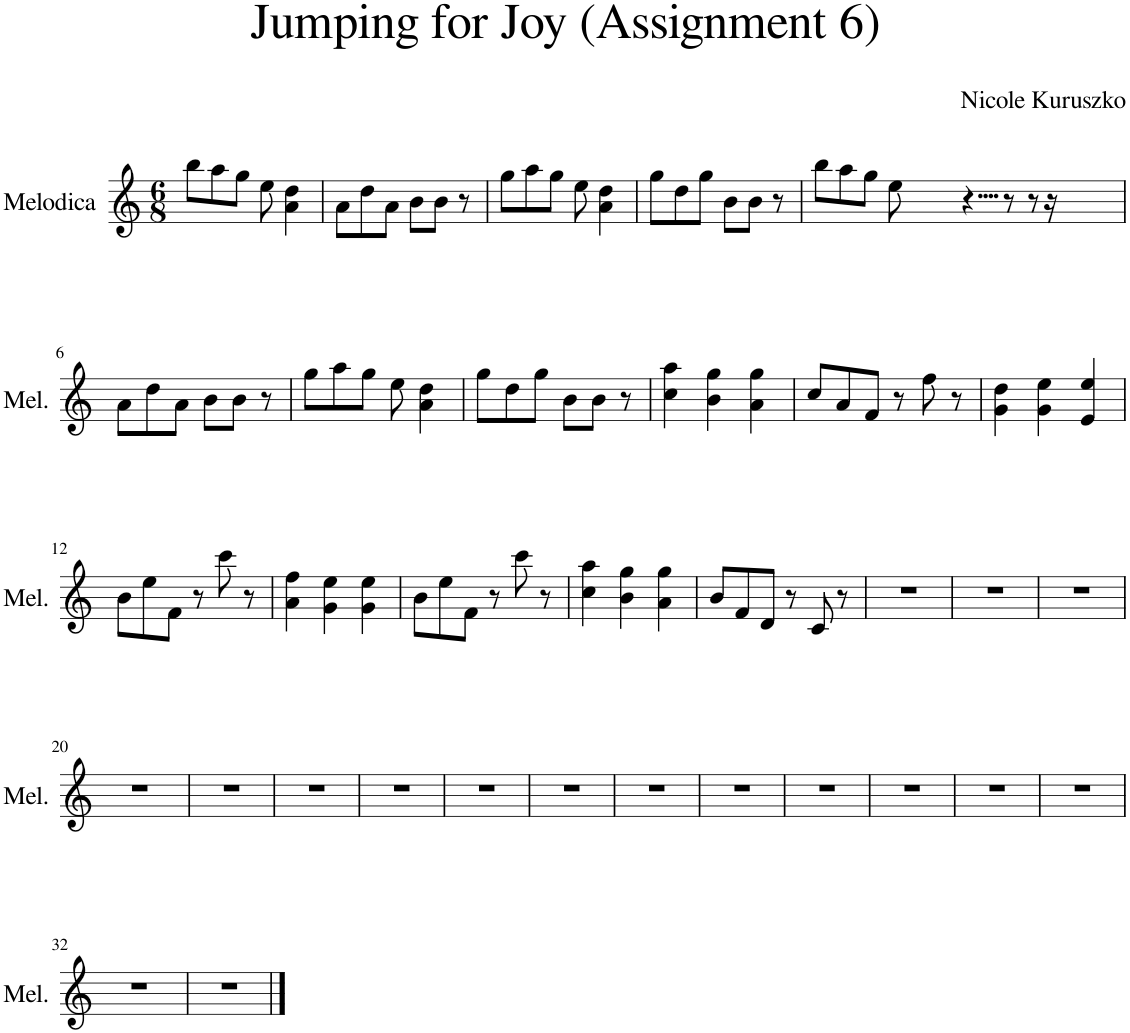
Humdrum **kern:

**kern
*part1
*staff1
*I"Melodica
*I'Mel.
*clefG2
*k[]
*M6/8
=1
8bb\L
8aa\
8gg\J
8ee\
4a\ 4dd\
=2
8a\L
8dd\
8a\J
8b\L
8b\J
8r
=3
8gg\L
8aa\
8gg\J
8ee\
4a\ 4dd\
=4
8gg\L
8dd\
8gg\J
8b\L
8b\J
8r
=5
8bb\L
8aa\
8gg\J
8ee\
16%5r
8r
8r
16r
!!LO:LB:g=z
=6
8a\L
64%11r
8dd\
8a\J
8b\L
8b\J
8r
=7
8gg\L
8aa\
8gg\J
8ee\
4a\ 4dd\
=8
8gg\L
8dd\
8gg\J
8b\L
8b\J
8r
=9
4cc\ 4aa\
4b\ 4gg\
4a\ 4gg\
=10
8cc/L
8a/
8f/J
8r
8ff\
8r
=11
4g\ 4dd\
4g\ 4ee\
4e/ 4ee/
!!LO:LB:g=z
=12
8b\L
8ee\
8f\J
8r
8ccc\
8r
=13
4a\ 4ff\
4g\ 4ee\
4g\ 4ee\
=14
8b\L
8ee\
8f\J
8r
8ccc\
8r
=15
4cc\ 4aa\
4b\ 4gg\
4a\ 4gg\
=16
8b/L
8f/
8d/J
8r
8c/
8r
=17
2.r
=18
2.r
=19
2.r
!!LO:LB:g=z
=20
2.r
=21
2.r
=22
2.r
=23
2.r
=24
2.r
=25
2.r
=26
2.r
=27
2.r
=28
2.r
=29
2.r
=30
2.r
=31
2.r
!!LO:LB:g=z
=32
2.r
=33
2.r
==
*-
